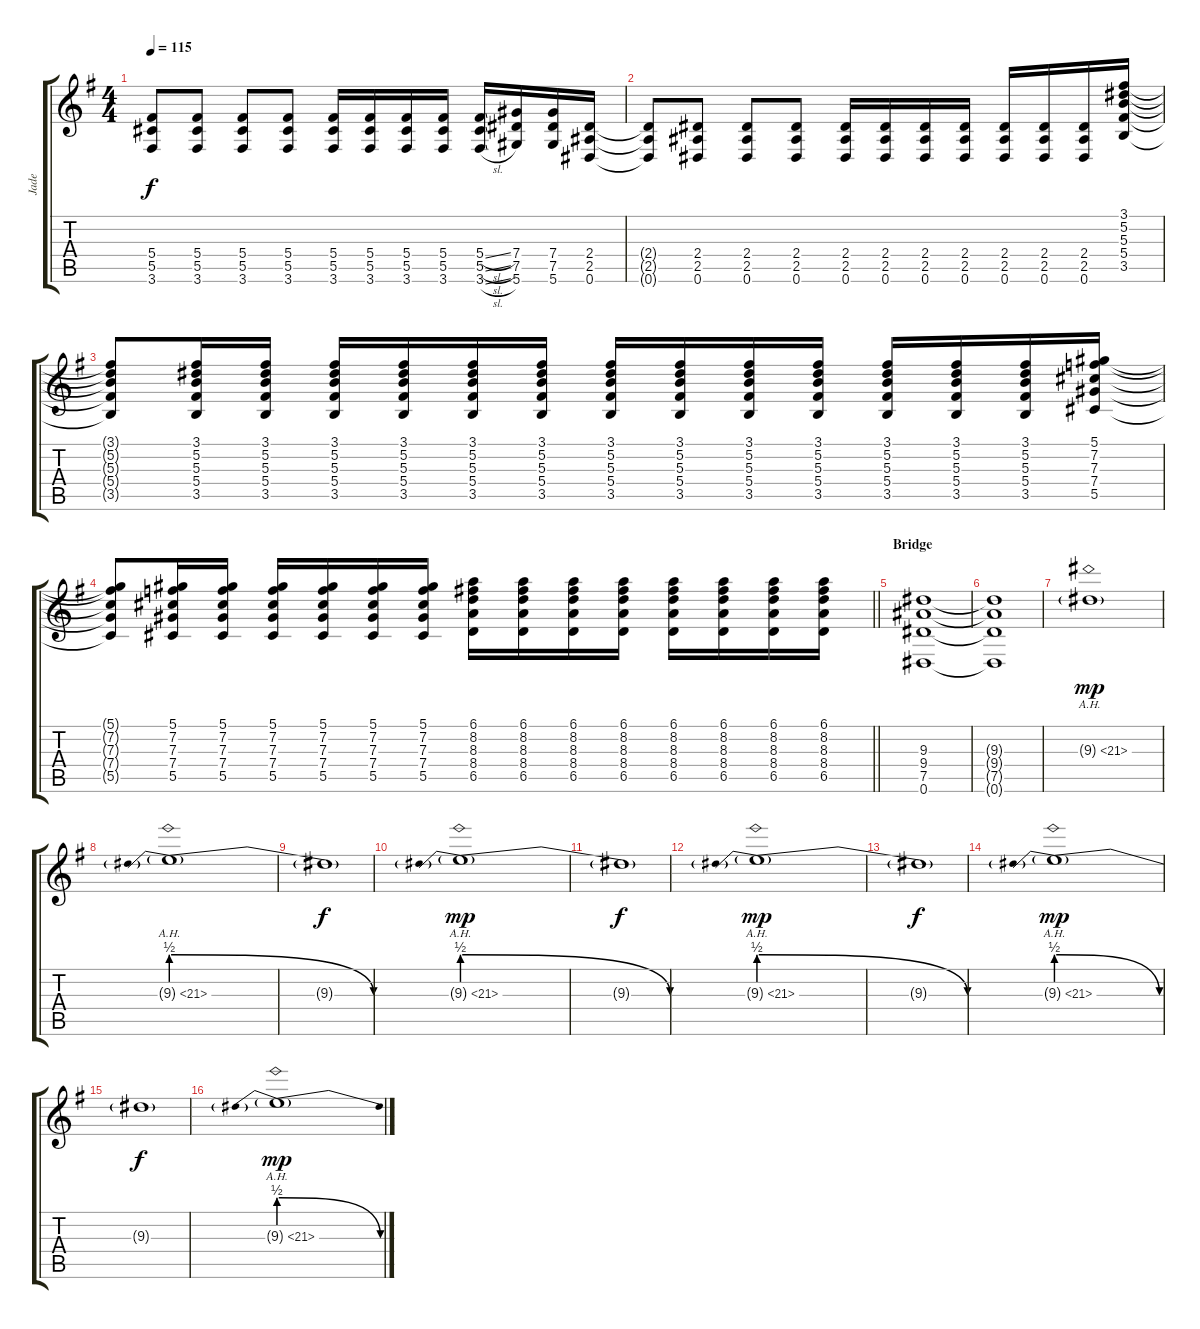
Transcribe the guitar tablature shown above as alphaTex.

\track ("Jade" "Jade") {instrument overdrivenguitar}
\staff {score tabs}
\tuning (Eb4 Bb3 Gb3 Db3 Ab2 Eb2) {hide}
\ts (4 4)
\tempo 115
\clef g2
\ks g
(5.4{t} 5.5{t} 3.6{t}).8{dy f} (5.4 5.5 3.6).8 (5.4 5.5 3.6).8 (5.4 5.5 3.6).8 (5.4 5.5 3.6).16 (5.4 5.5 3.6).16 (5.4 5.5 3.6).16 (5.4 5.5 3.6).16 (5.4{sl} 5.5{sl} 3.6{sl}).16 (7.4 7.5 5.6).16 (7.4 7.5 5.6).16 (2.4 2.5 0.6).16 |
(2.4{t} 2.5{t} 0.6{t}).8 (2.4 2.5 0.6).8 (2.4 2.5 0.6).8 (2.4 2.5 0.6).8 (2.4 2.5 0.6).16 (2.4 2.5 0.6).16 (2.4 2.5 0.6).16 (2.4 2.5 0.6).16 (2.4 2.5 0.6).16 (2.4 2.5 0.6).16 (2.4 2.5 0.6).16 (3.1 5.2 5.3 5.4 3.5).16 |
(3.1{t} 5.2{t} 5.3{t} 5.4{t} 3.5{t}).8 (3.1 5.2 5.3 5.4 3.5).16 (3.1 5.2 5.3 5.4 3.5).16 (3.1 5.2 5.3 5.4 3.5).16 (3.1 5.2 5.3 5.4 3.5).16 (3.1 5.2 5.3 5.4 3.5).16 (3.1 5.2 5.3 5.4 3.5).16 (3.1 5.2 5.3 5.4 3.5).16 (3.1 5.2 5.3 5.4 3.5).16 (3.1 5.2 5.3 5.4 3.5).16 (3.1 5.2 5.3 5.4 3.5).16 (3.1 5.2 5.3 5.4 3.5).16 (3.1 5.2 5.3 5.4 3.5).16 (3.1 5.2 5.3 5.4 3.5).16 (5.1 7.2 7.3 7.4 5.5).16 |
\barLineRight lightlight
(5.1{t} 7.2{t} 7.3{t} 7.4{t} 5.5{t}).8 (5.1 7.2 7.3 7.4 5.5).16 (5.1 7.2 7.3 7.4 5.5).16 (5.1 7.2 7.3 7.4 5.5).16 (5.1 7.2 7.3 7.4 5.5).16 (5.1 7.2 7.3 7.4 5.5).16 (5.1 7.2 7.3 7.4 5.5).16 (6.1 8.2 8.3 8.4 6.5).16 (6.1 8.2 8.3 8.4 6.5).16 (6.1 8.2 8.3 8.4 6.5).16 (6.1 8.2 8.3 8.4 6.5).16 (6.1 8.2 8.3 8.4 6.5).16 (6.1 8.2 8.3 8.4 6.5).16 (6.1 8.2 8.3 8.4 6.5).16 (6.1 8.2 8.3 8.4 6.5).16 |
\section ("" "Bridge")
(9.3 9.4 7.5 0.6).1 |
(9.3{t} 9.4{t} 7.5{t} 0.6{t}).1 |
9.3{ah 12 g}.1{dy mp} |
9.3{be (prebendrelease 0 2 60 0) ah 12 g}.1 |
9.3{t}.1{dy f} |
9.3{be (prebendrelease 0 2 60 0) ah 12 g}.1{dy mp} |
9.3{t}.1{dy f} |
9.3{be (prebendrelease 0 2 60 0) ah 12 g}.1{dy mp} |
9.3{t}.1{dy f} |
9.3{be (prebendrelease 0 2 60 0) ah 12 g}.1{dy mp} |
9.3{t}.1{dy f} |
9.3{be (prebendrelease 0 2 60 0) ah 12 g}.1{dy mp}
